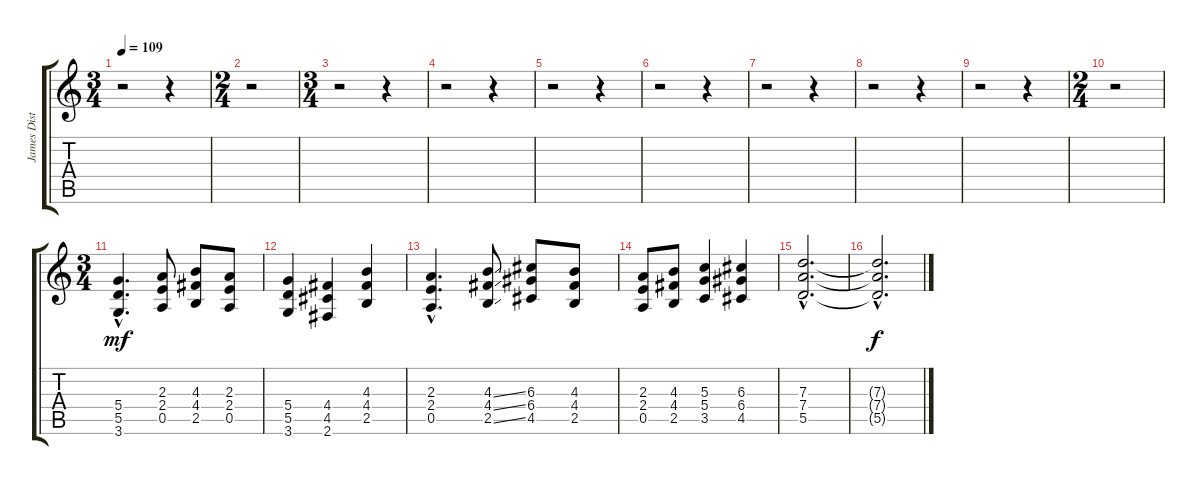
\track ("James Distortion" "James Dist") {instrument distortionguitar}
\staff {score tabs}
\tuning (E4 B3 G3 D3 A2 E2) {hide}
\ts (3 4)
\tempo 109
\clef g2
\ks c
r.2{dy mf} r.4 |
\ts (2 4)
r.2 |
\ts (3 4)
r.2 r.4 |
r.2 r.4 |
r.2 r.4 |
r.2 r.4 |
r.2 r.4 |
r.2 r.4 |
r.2 r.4 |
\ts (2 4)
r.2 |
\ts (3 4)
(5.4{hac} 5.5{hac} 3.6{hac}).4{d} (2.3 2.4 0.5).8 (4.3 4.4 2.5).8 (2.3 2.4 0.5).8 |
(5.4 5.5 3.6).4 (4.4 4.5 2.6).4 (4.3 4.4 2.5).4 |
(2.3{hac} 2.4{hac} 0.5{hac}).4{d} (4.3{ss} 4.4{ss} 2.5{ss}).8 (6.3 6.4 4.5).8 (4.3 4.4 2.5).8 |
(2.3 2.4 0.5).8 (4.3 4.4 2.5).8 (5.3 5.4 3.5).4 (6.3 6.4 4.5).4 |
(7.3{hac} 7.4{hac} 5.5{hac}).2{d volume 4} |
(7.3{hac t} 7.4{hac t} 5.5{hac t}).2{d dy f}
